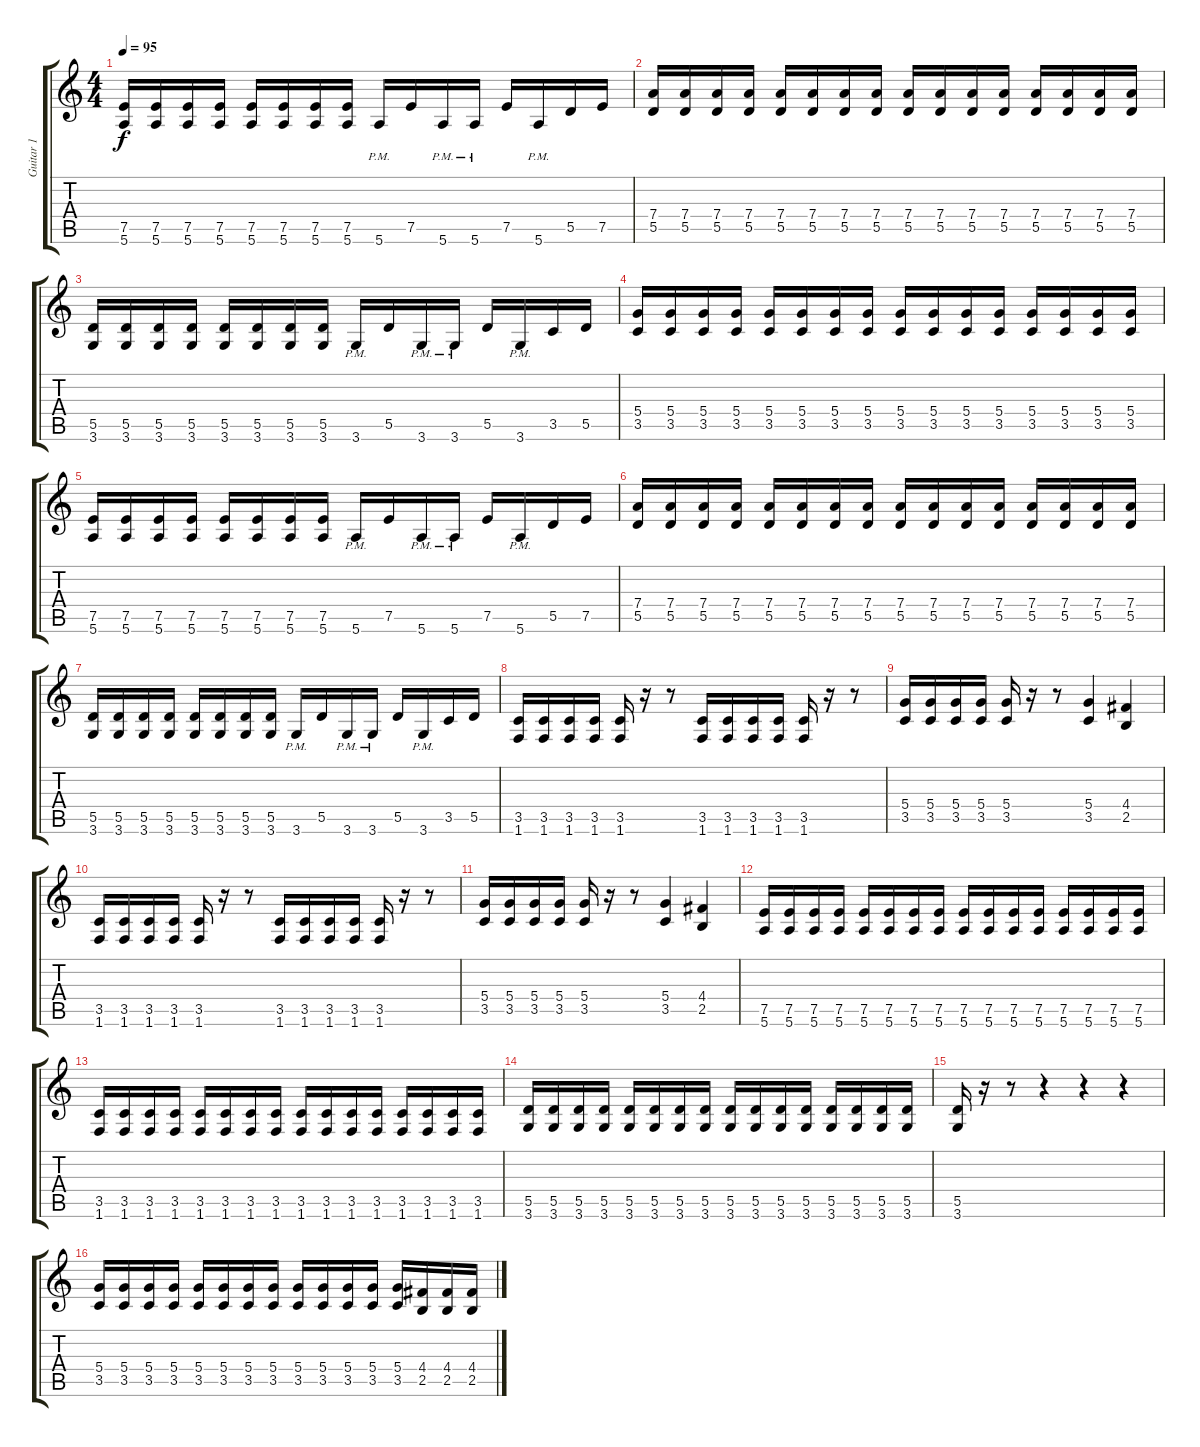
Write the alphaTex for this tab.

\track ("Guitar 1" "Guitar 1") {instrument overdrivenguitar}
\staff {score tabs}
\tuning (E4 B3 G3 D3 A2 E2) {hide}
\ts (4 4)
\tempo 95
\clef g2
\ks c
(7.5 5.6).16{dy f} (7.5 5.6).16 (7.5 5.6).16 (7.5 5.6).16 (7.5 5.6).16 (7.5 5.6).16 (7.5 5.6).16 (7.5 5.6).16 5.6{pm}.16 7.5.16 5.6{pm}.16 5.6{pm}.16 7.5.16 5.6{pm}.16 5.5.16 7.5.16 |
(7.4 5.5).16 (7.4 5.5).16 (7.4 5.5).16 (7.4 5.5).16 (7.4 5.5).16 (7.4 5.5).16 (7.4 5.5).16 (7.4 5.5).16 (7.4 5.5).16 (7.4 5.5).16 (7.4 5.5).16 (7.4 5.5).16 (7.4 5.5).16 (7.4 5.5).16 (7.4 5.5).16 (7.4 5.5).16 |
(5.5 3.6).16 (5.5 3.6).16 (5.5 3.6).16 (5.5 3.6).16 (5.5 3.6).16 (5.5 3.6).16 (5.5 3.6).16 (5.5 3.6).16 3.6{pm}.16 5.5.16 3.6{pm}.16 3.6{pm}.16 5.5.16 3.6{pm}.16 3.5.16 5.5.16 |
(5.4 3.5).16 (5.4 3.5).16 (5.4 3.5).16 (5.4 3.5).16 (5.4 3.5).16 (5.4 3.5).16 (5.4 3.5).16 (5.4 3.5).16 (5.4 3.5).16 (5.4 3.5).16 (5.4 3.5).16 (5.4 3.5).16 (5.4 3.5).16 (5.4 3.5).16 (5.4 3.5).16 (5.4 3.5).16 |
(7.5 5.6).16 (7.5 5.6).16 (7.5 5.6).16 (7.5 5.6).16 (7.5 5.6).16 (7.5 5.6).16 (7.5 5.6).16 (7.5 5.6).16 5.6{pm}.16 7.5.16 5.6{pm}.16 5.6{pm}.16 7.5.16 5.6{pm}.16 5.5.16 7.5.16 |
(7.4 5.5).16 (7.4 5.5).16 (7.4 5.5).16 (7.4 5.5).16 (7.4 5.5).16 (7.4 5.5).16 (7.4 5.5).16 (7.4 5.5).16 (7.4 5.5).16 (7.4 5.5).16 (7.4 5.5).16 (7.4 5.5).16 (7.4 5.5).16 (7.4 5.5).16 (7.4 5.5).16 (7.4 5.5).16 |
(5.5 3.6).16 (5.5 3.6).16 (5.5 3.6).16 (5.5 3.6).16 (5.5 3.6).16 (5.5 3.6).16 (5.5 3.6).16 (5.5 3.6).16 3.6{pm}.16 5.5.16 3.6{pm}.16 3.6{pm}.16 5.5.16 3.6{pm}.16 3.5.16 5.5.16 |
(3.5 1.6).16 (3.5 1.6).16 (3.5 1.6).16 (3.5 1.6).16 (3.5 1.6).16 r.16 r.8 (3.5 1.6).16 (3.5 1.6).16 (3.5 1.6).16 (3.5 1.6).16 (3.5 1.6).16 r.16 r.8 |
(5.4 3.5).16 (5.4 3.5).16 (5.4 3.5).16 (5.4 3.5).16 (5.4 3.5).16 r.16 r.8 (5.4 3.5).4 (4.4 2.5).4 |
(3.5 1.6).16 (3.5 1.6).16 (3.5 1.6).16 (3.5 1.6).16 (3.5 1.6).16 r.16 r.8 (3.5 1.6).16 (3.5 1.6).16 (3.5 1.6).16 (3.5 1.6).16 (3.5 1.6).16 r.16 r.8 |
(5.4 3.5).16 (5.4 3.5).16 (5.4 3.5).16 (5.4 3.5).16 (5.4 3.5).16 r.16 r.8 (5.4 3.5).4 (4.4 2.5).4 |
(7.5 5.6).16 (7.5 5.6).16 (7.5 5.6).16 (7.5 5.6).16 (7.5 5.6).16 (7.5 5.6).16 (7.5 5.6).16 (7.5 5.6).16 (7.5 5.6).16 (7.5 5.6).16 (7.5 5.6).16 (7.5 5.6).16 (7.5 5.6).16 (7.5 5.6).16 (7.5 5.6).16 (7.5 5.6).16 |
(3.5 1.6).16 (3.5 1.6).16 (3.5 1.6).16 (3.5 1.6).16 (3.5 1.6).16 (3.5 1.6).16 (3.5 1.6).16 (3.5 1.6).16 (3.5 1.6).16 (3.5 1.6).16 (3.5 1.6).16 (3.5 1.6).16 (3.5 1.6).16 (3.5 1.6).16 (3.5 1.6).16 (3.5 1.6).16 |
(5.5 3.6).16 (5.5 3.6).16 (5.5 3.6).16 (5.5 3.6).16 (5.5 3.6).16 (5.5 3.6).16 (5.5 3.6).16 (5.5 3.6).16 (5.5 3.6).16 (5.5 3.6).16 (5.5 3.6).16 (5.5 3.6).16 (5.5 3.6).16 (5.5 3.6).16 (5.5 3.6).16 (5.5 3.6).16 |
(5.5 3.6).16 r.16 r.8 r.4 r.4 r.4 |
(5.4 3.5).16 (5.4 3.5).16 (5.4 3.5).16 (5.4 3.5).16 (5.4 3.5).16 (5.4 3.5).16 (5.4 3.5).16 (5.4 3.5).16 (5.4 3.5).16 (5.4 3.5).16 (5.4 3.5).16 (5.4 3.5).16 (5.4 3.5).16 (4.4 2.5).16 (4.4 2.5).16 (4.4 2.5).16
